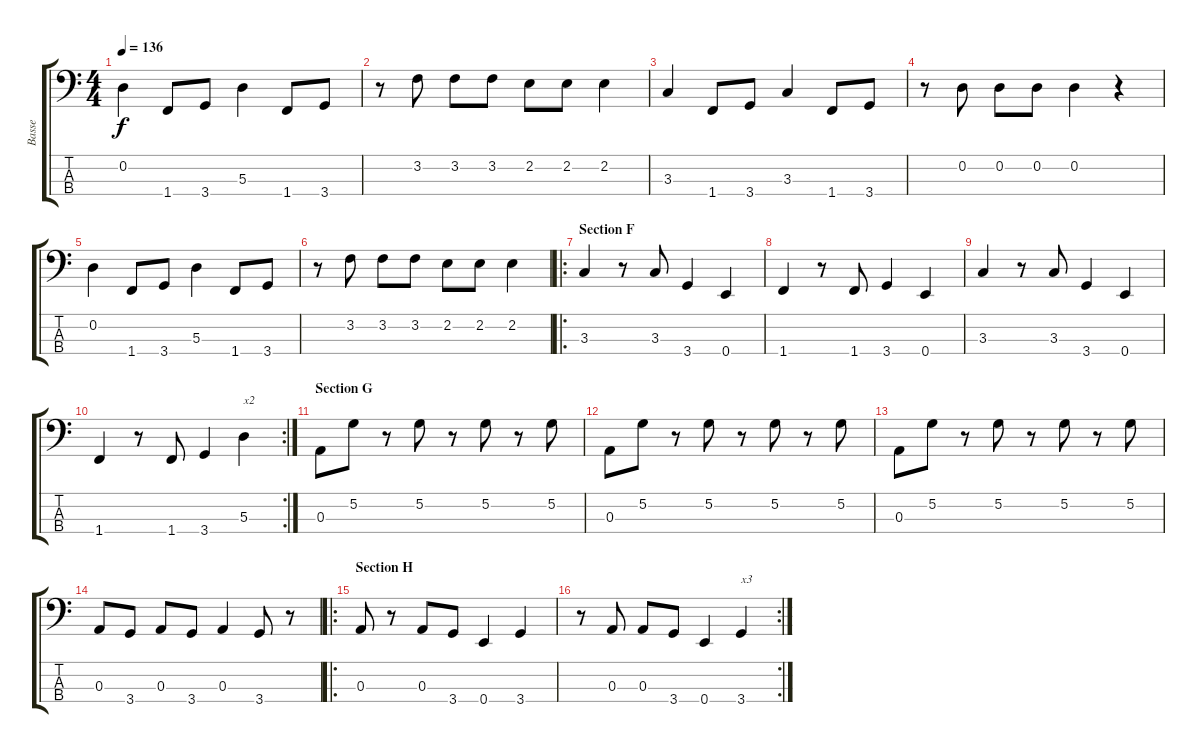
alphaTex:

\track ("Basse" "Basse") {instrument electricbassfinger}
\staff {score tabs}
\tuning (G2 D2 A1 E1) {hide}
\ts (4 4)
\tempo 136
\clef f4
\ks c
0.2.4{dy f} 1.4.8 3.4.8 5.3.4 1.4.8 3.4.8 |
r.8 3.2.8 3.2.8 3.2.8 2.2.8 2.2.8 2.2.4 |
3.3.4 1.4.8 3.4.8 3.3.4 1.4.8 3.4.8 |
r.8 0.2.8 0.2.8 0.2.8 0.2.4 r.4 |
0.2.4 1.4.8 3.4.8 5.3.4 1.4.8 3.4.8 |
r.8 3.2.8 3.2.8 3.2.8 2.2.8 2.2.8 2.2.4 |
\ro
\section ("" "Section F")
3.3.4 r.8 3.3.8 3.4.4 0.4.4 |
1.4.4 r.8 1.4.8 3.4.4 0.4.4 |
3.3.4 r.8 3.3.8 3.4.4 0.4.4 |
\rc 2
1.4.4 r.8 1.4.8 3.4.4 5.3.4{txt "x2"} |
\section ("" "Section G")
0.3.8 5.2.8 r.8 5.2.8 r.8 5.2.8 r.8 5.2.8 |
0.3.8 5.2.8 r.8 5.2.8 r.8 5.2.8 r.8 5.2.8 |
0.3.8 5.2.8 r.8 5.2.8 r.8 5.2.8 r.8 5.2.8 |
0.3.8 3.4.8 0.3.8 3.4.8 0.3.4 3.4.8 r.8 |
\ro
\section ("" "Section H")
0.3.8 r.8 0.3.8 3.4.8 0.4.4 3.4.4 |
\rc 2
r.8 0.3.8 0.3.8 3.4.8 0.4.4 3.4.4{txt "x3"}
